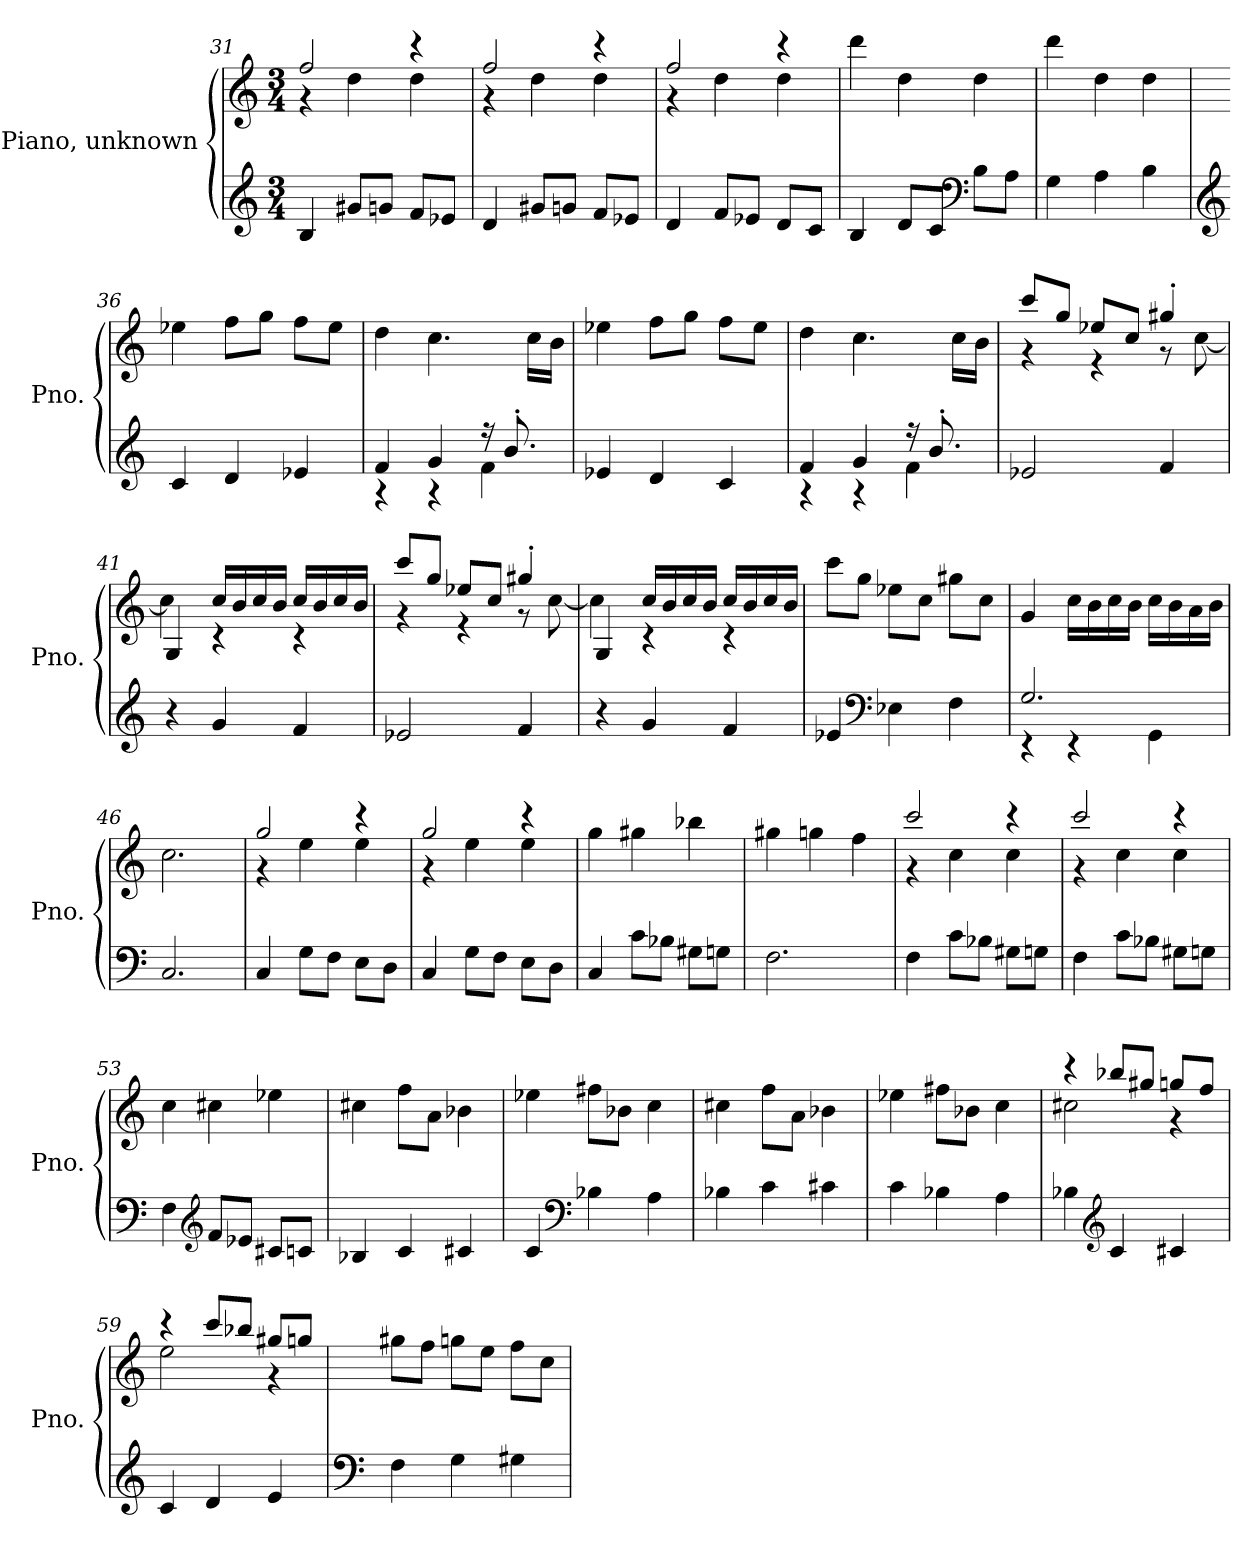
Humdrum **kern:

**kern	**kern
*part1	*part1
*staff2	*staff1
*I"Piano, unknown	*
*I'Pno.	*
*clefG2	*clefG2
*k[]	*k[]
*M3/4	*M3/4
=31	=31
*	*^
4B/	2ff/	4r
8g#X/L	.	4dd\
8gn/J	.	.
8f/L	4r	4dd\
8e-X/J	.	.
=32	=32	=32
4d/	2ff/	4r
8g#X/L	.	4dd\
8gn/J	.	.
8f/L	4r	4dd\
8e-X/J	.	.
!!LO:PB:g=z	!!
=33	=33	=33
4d/	2ff/	4r
8f/L	.	4dd\
8e-X/J	.	.
8d/L	4r	4dd\
8c/J	.	.
*	*v	*v
=34	=34
4B/	4ddd\
8d/L	4dd\
8c/J	.
*clefF4	*
8B\L	4dd\
8A\J	.
=35	=35
4G\	4ddd\
4A\	4dd\
4B\	4dd\
=36	=36
*clefG2	*
4c/	4ee-X\
4d/	8ff\L
.	8gg\J
4e-X/	8ff\L
.	8ee-\J
=37	=37
*^	*
4f/	4r	4dd\
4g/	4r	4.cc\
16r	4f\	.
8.b'/	.	.
.	.	16cc\LL
.	.	16b\JJ
*v	*v	*
=38	=38
4e-X/	4ee-X\
4d/	8ff\L
.	8gg\J
4c/	8ff\L
.	8ee-\J
=39	=39
*^	*
4f/	4r	4dd\
4g/	4r	4.cc\
16r	4f\	.
8.b'/	.	.
.	.	16cc\LL
.	.	16b\JJ
*v	*v	*
!!LO:LB:g=z
=40	=40
*	*^
2e-X/	8ccc/L	4r
.	8gg/J	.
.	8ee-X/L	4r
.	8cc/J	.
4f/	4gg#X'/	8r
.	.	[8cc\
=41	=41	=41
4r	4G/	4cc\]
4g/	16cc/LL	4r
.	16b/	.
.	16cc/	.
.	16b/JJ	.
4f/	16cc/LL	4r
.	16b/	.
.	16cc/	.
.	16b/JJ	.
=42	=42	=42
2e-X/	8ccc/L	4r
.	8gg/J	.
.	8ee-X/L	4r
.	8cc/J	.
4f/	4gg#X'/	8r
.	.	[8cc\
=43	=43	=43
4r	4G/	4cc\]
4g/	16cc/LL	4r
.	16b/	.
.	16cc/	.
.	16b/JJ	.
4f/	16cc/LL	4r
.	16b/	.
.	16cc/	.
.	16b/JJ	.
*	*v	*v
=44	=44
4e-X/	8ccc\L
.	8gg\J
*clefF4	*
4E-X\	8ee-X\L
.	8cc\J
4F\	8gg#X\L
.	8cc\J
!!LO:LB:g=z
=45	=45
*^	*
2.G/	4r	4g/
.	4r	16cc\LL
.	.	16b\
.	.	16cc\
.	.	16b\JJ
.	4GG\	16cc\LL
.	.	16b\
.	.	16a\
.	.	16b\JJ
*v	*v	*
=46	=46
2.C/	2.cc\
=47	=47
*	*^
4C/	2gg/	4r
8G\L	.	4ee\
8F\J	.	.
8E\L	4r	4ee\
8D\J	.	.
=48	=48	=48
4C/	2gg/	4r
8G\L	.	4ee\
8F\J	.	.
8E\L	4r	4ee\
8D\J	.	.
*	*v	*v
=49	=49
4C/	4gg\
8c\L	4gg#X\
8B-X\J	.
8G#X\L	4bb-X\
8Gn\J	.
=50	=50
2.F\	4gg#X\
.	4ggn\
.	4ff\
!!LO:LB:g=z
=51	=51
*	*^
4F\	2ccc/	4r
8c\L	.	4cc\
8B-X\J	.	.
8G#X\L	4r	4cc\
8Gn\J	.	.
=52	=52	=52
4F\	2ccc/	4r
8c\L	.	4cc\
8B-X\J	.	.
8G#X\L	4r	4cc\
8Gn\J	.	.
*	*v	*v
=53	=53
4F\	4cc\
*clefG2	*
8f/L	4cc#X\
8e-X/J	.
8c#X/L	4ee-X\
8cn/J	.
=54	=54
4B-X/	4cc#X\
4c/	8ff\L
.	8a\J
4c#X/	4b-X\
=55	=55
4c/	4ee-X\
*clefF4	*
4B-X\	8ff#X\L
.	8b-X\J
4A\	4cc\
=56	=56
4B-X\	4cc#X\
4c\	8ff\L
.	8a\J
4c#X\	4b-X\
!!LO:LB:g=z
=57	=57
4c\	4ee-X\
4B-X\	8ff#X\L
.	8b-X\J
4A\	4cc\
=58	=58
*	*^
4B-X\	4r	2cc#X\
*clefG2	*	*
4c/	8bb-X/L	.
.	8gg#X/J	.
4c#X/	8ggn/L	4r
.	8ff/J	.
=59	=59	=59
4c/	4r	2ee\
4d/	8ccc/L	.
.	8bb-X/J	.
4e/	8gg#X/L	4r
.	8ggn/J	.
*	*v	*v
=60	=60
*clefF4	*
4F\	8gg#X\L
.	8ff\J
4G\	8ggn\L
.	8ee\J
4G#X\	8ff\L
.	8cc\J
=	=
*-	*-
